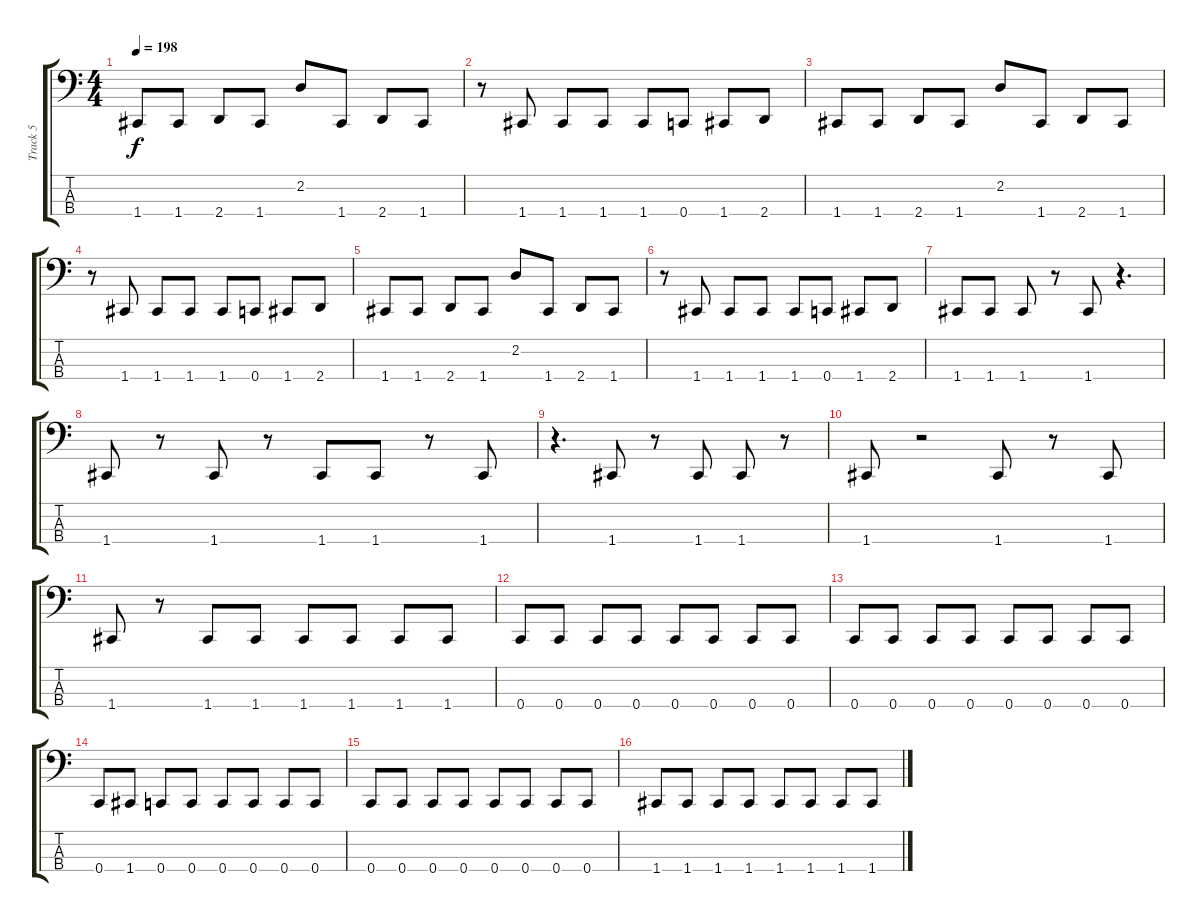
\track ("Track 5" "Track 5") {instrument electricbassfinger}
\staff {score tabs}
\tuning (F2 C2 G1 C1) {hide}
\ts (4 4)
\tempo 198
\clef f4
\ks c
1.4.8{dy f} 1.4.8 2.4.8 1.4.8 2.2.8 1.4.8 2.4.8 1.4.8 |
r.8 1.4.8 1.4.8 1.4.8 1.4.8 0.4.8 1.4.8 2.4.8 |
1.4.8 1.4.8 2.4.8 1.4.8 2.2.8 1.4.8 2.4.8 1.4.8 |
r.8 1.4.8 1.4.8 1.4.8 1.4.8 0.4.8 1.4.8 2.4.8 |
1.4.8 1.4.8 2.4.8 1.4.8 2.2.8 1.4.8 2.4.8 1.4.8 |
r.8 1.4.8 1.4.8 1.4.8 1.4.8 0.4.8 1.4.8 2.4.8 |
1.4.8 1.4.8 1.4.8 r.8 1.4.8 r.4{d} |
1.4.8 r.8 1.4.8 r.8 1.4.8 1.4.8 r.8 1.4.8 |
r.4{d} 1.4.8 r.8 1.4.8 1.4.8 r.8 |
1.4.8 r.2 1.4.8 r.8 1.4.8 |
1.4.8 r.8 1.4.8 1.4.8 1.4.8 1.4.8 1.4.8 1.4.8 |
0.4.8 0.4.8 0.4.8 0.4.8 0.4.8 0.4.8 0.4.8 0.4.8 |
0.4.8 0.4.8 0.4.8 0.4.8 0.4.8 0.4.8 0.4.8 0.4.8 |
0.4.8 1.4.8 0.4.8 0.4.8 0.4.8 0.4.8 0.4.8 0.4.8 |
0.4.8 0.4.8 0.4.8 0.4.8 0.4.8 0.4.8 0.4.8 0.4.8 |
1.4.8 1.4.8 1.4.8 1.4.8 1.4.8 1.4.8 1.4.8 1.4.8
